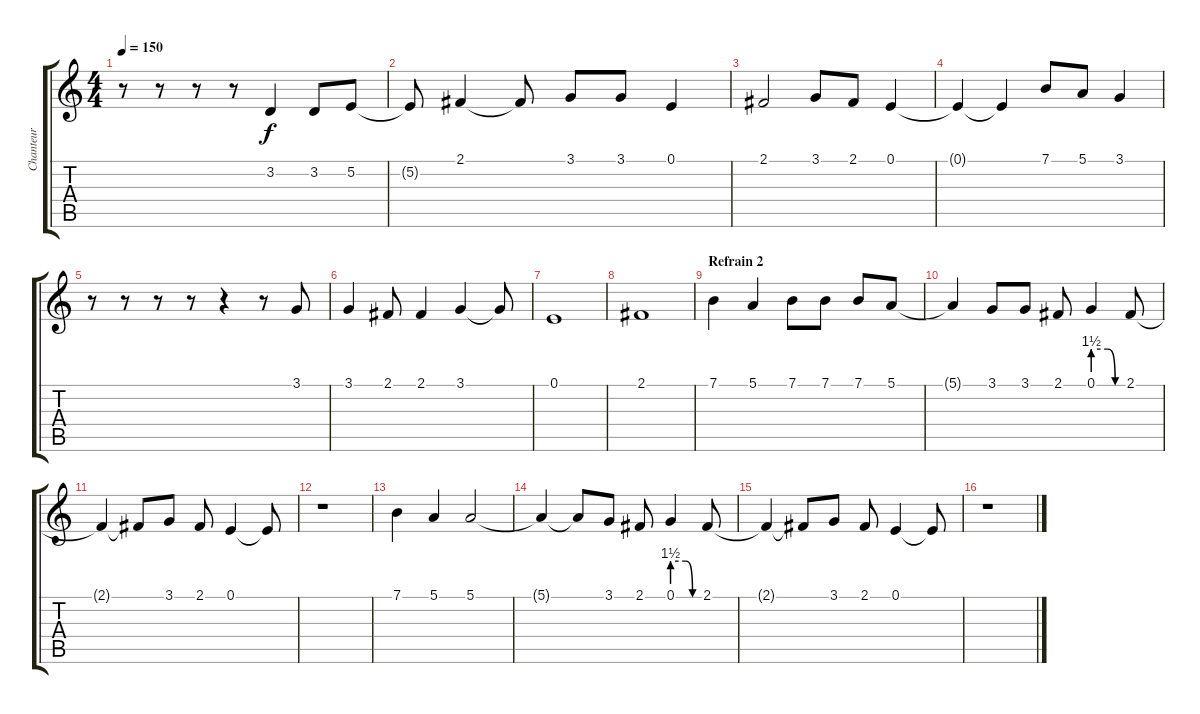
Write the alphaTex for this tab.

\track ("Chanteur" "Chanteur") {instrument harmonica}
\staff {score tabs}
\tuning (E4 B3 G3 D3 A2 E2) {hide}
\ts (4 4)
\tempo 150
\clef g2
\ks c
r.8{dy f} r.8 r.8 r.8 3.2.4 3.2.8 5.2.8 |
5.2{t}.8 2.1.4 2.1{t}.8 3.1.8 3.1.8 0.1.4 |
2.1.2 3.1.8 2.1.8 0.1.4 |
0.1{t}.4 0.1{t}.4 7.1.8 5.1.8 3.1.4 |
r.8 r.8 r.8 r.8 r.4 r.8 3.1.8 |
3.1.4 2.1.8 2.1.4 3.1.4 3.1{t}.8 |
0.1.1 |
2.1.1 |
\section ("" "Refrain 2")
7.1.4 5.1.4 7.1.8 7.1.8 7.1.8 5.1.8 |
5.1{t}.4 3.1.8 3.1.8 2.1.8 0.1{be (custom 0 6 30 6 45 0 60 0)}.4 2.1.8 |
2.1{t}.4 2.1{t}.8 3.1.8 2.1.8 0.1.4 0.1{t}.8 |
r.1 |
7.1.4 5.1.4 5.1.2 |
5.1{t}.4 5.1{t}.8 3.1.8 2.1.8 0.1{be (custom 0 6 30 6 45 0 60 0)}.4 2.1.8 |
2.1{t}.4 2.1{t}.8 3.1.8 2.1.8 0.1.4 0.1{t}.8 |
r.1
